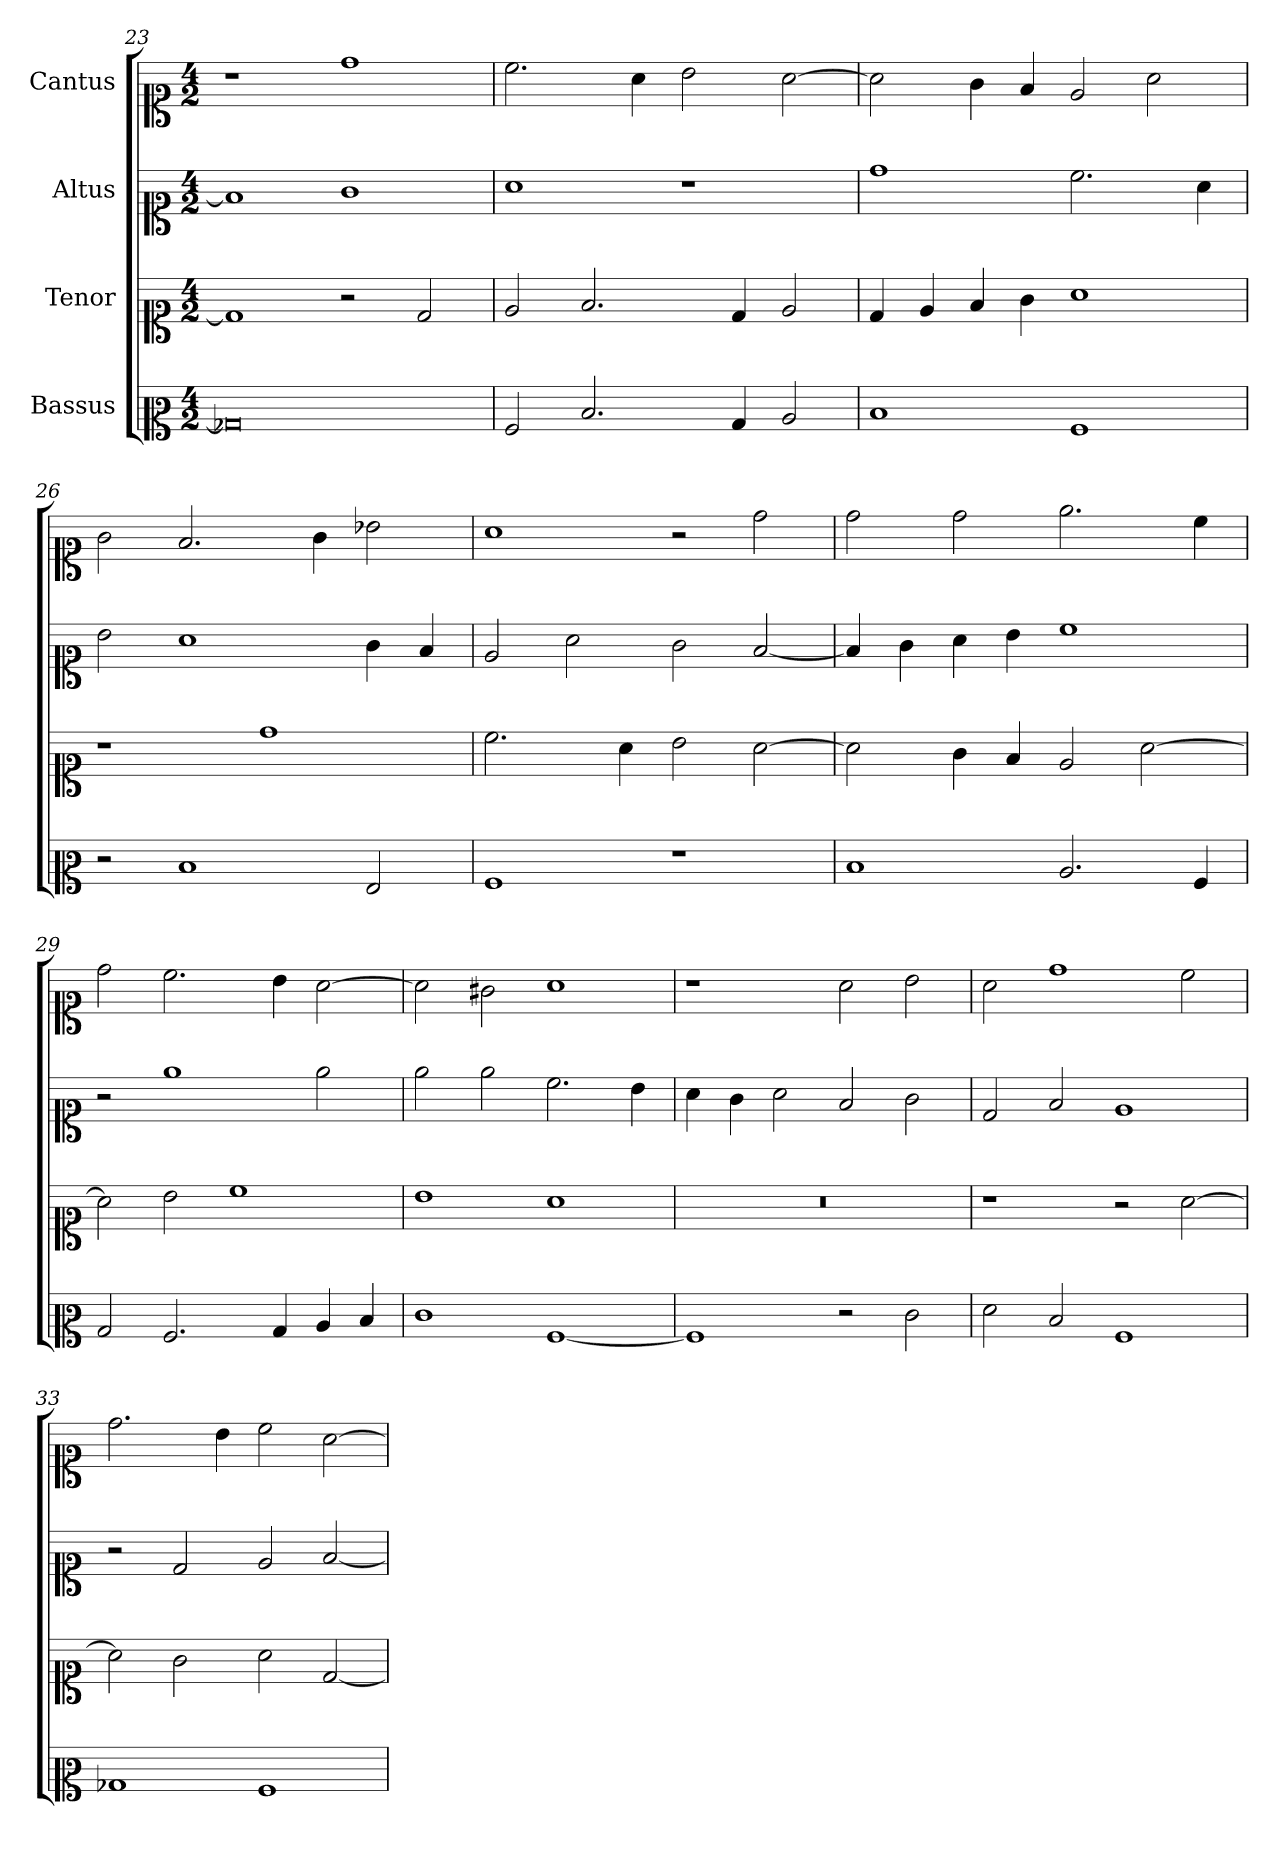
**kern	**kern	**kern	**kern
*part4	*part3	*part2	*part1
*staff4	*staff3	*staff2	*staff1
*I"Bassus	*I"Tenor	*I"Altus	*I"Cantus
*clefC2	*clefC1	*clefC1	*clefC1
*k[]	*k[]	*k[]	*k[]
*M4/2	*M4/2	*M4/2	*M4/2
=23	=23	=23	=23
0B-X/]	1d/]	1f/]	1r
.	2r	1g\	1dd\
.	2d/	.	.
=24	=24	=24	=24
2A/	2e/	1a\	2.cc\
2.d/	2.f/	.	.
.	.	.	4a\
.	.	1r	2b\
4B/	4d/	.	.
2c/	2e/	.	[2a\
=25	=25	=25	=25
1d/	4d/	1dd\	2a\]
.	4e/	.	.
.	4f/	.	4g\
.	4g\	.	4f/
1A/	1a\	2.cc\	2e/
.	.	.	2a\
.	.	4a\	.
=26	=26	=26	=26
2r	1r	2b\	2g\
1d/	.	1a\	2.f/
.	1dd\	.	.
.	.	.	4g\
2G/	.	4g\	2b-X\
.	.	4f/	.
=27	=27	=27	=27
1A/	2.cc\	2e/	1a\
.	.	2a\	.
.	4a\	.	.
1r	2b\	2g\	2r
.	[2a\	[2f/	2dd\
=28	=28	=28	=28
1d/	2a\]	4f/]	2dd\
.	.	4g\	.
.	4g\	4a\	2dd\
.	4f/	4b\	.
2.c/	2e/	1cc\	2.ee\
.	[2a\	.	.
4A/	.	.	4cc\
=29	=29	=29	=29
2B/	2a\]	2r	2dd\
2.A/	2b\	1ee\	2.cc\
.	1cc\	.	.
4B/	.	.	4b\
4c/	.	2ee\	[2a\
4d/	.	.	.
=30	=30	=30	=30
1e\	1b\	2ee\	2a\]
.	.	2ee\	2g#X\
[1A/	1a\	2.cc\	1a\
.	.	4b\	.
=31	=31	=31	=31
1A/]	0r	4a\	1r
.	.	4g\	.
.	.	2a\	.
2r	.	2f/	2a\
2e\	.	2g\	2b\
=32	=32	=32	=32
2f\	1r	2d/	2a\
2d/	.	2f/	1dd\
1A/	2r	1e/	.
.	[2a\	.	2cc\
=33	=33	=33	=33
1B-X/	2a\]	2r	2.dd\
.	2g\	2d/	.
.	.	.	4b\
1A/	2a\	2e/	2cc\
.	[2d/	[2f/	[2a\
=	=	=	=
*-	*-	*-	*-
